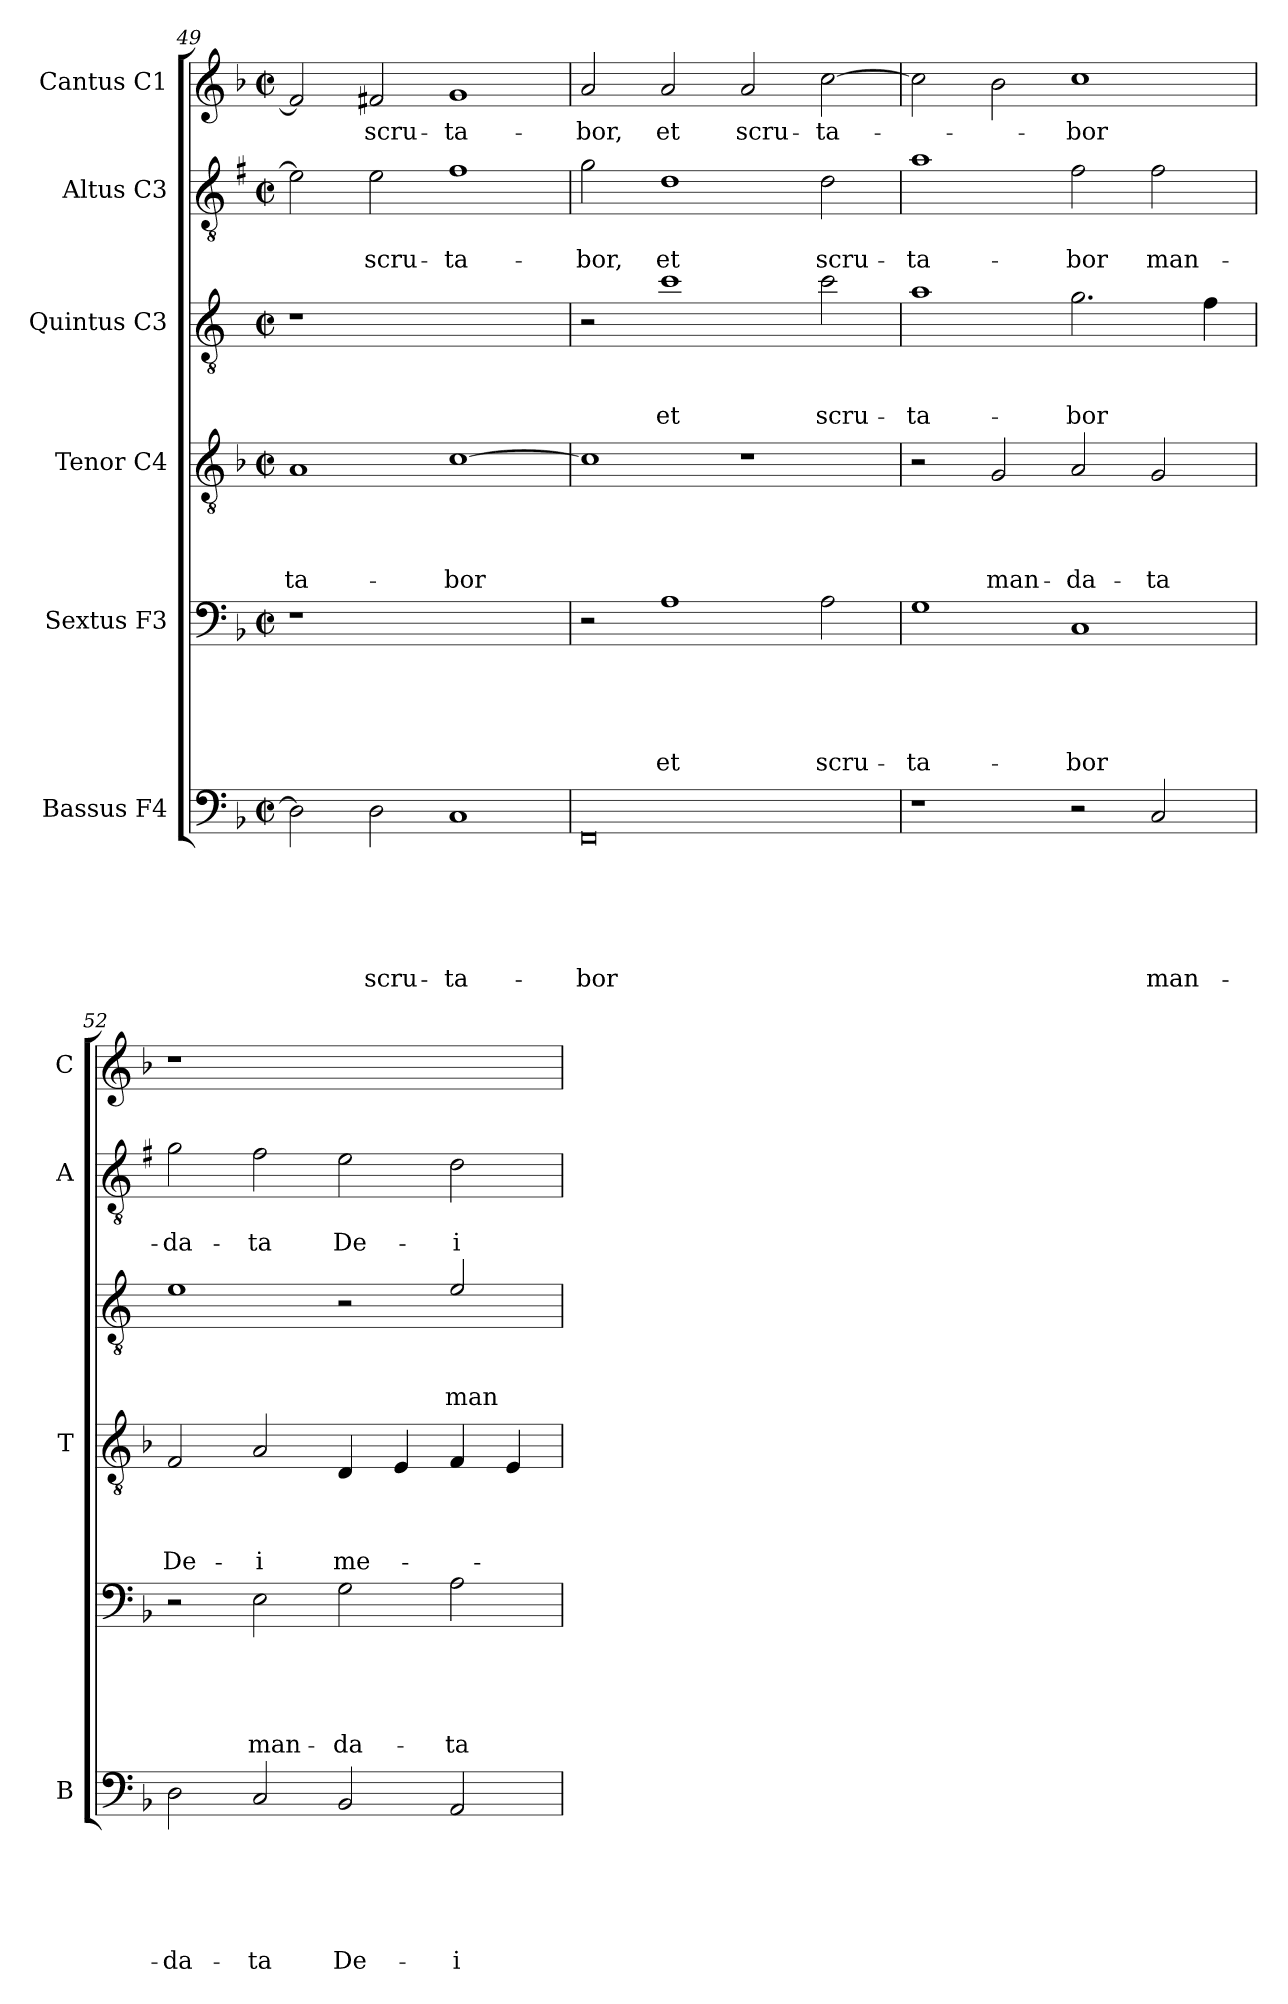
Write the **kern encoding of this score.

**kern	**text	**text	**text	**text	**text	**text	**kern	**text	**text	**text	**text	**text	**kern	**text	**text	**text	**text	**kern	**text	**text	**text	**kern	**text	**text	**kern	**text
*part6	*part6	*part6	*part6	*part6	*part6	*part6	*part5	*part5	*part5	*part5	*part5	*part5	*part4	*part4	*part4	*part4	*part4	*part3	*part3	*part3	*part3	*part2	*part2	*part2	*part1	*part1
*staff6	*staff6	*staff6	*staff6	*staff6	*staff6	*staff6	*staff5	*staff5	*staff5	*staff5	*staff5	*staff5	*staff4	*staff4	*staff4	*staff4	*staff4	*staff3	*staff3	*staff3	*staff3	*staff2	*staff2	*staff2	*staff1	*staff1
*I"Bassus F4	*	*	*	*	*	*	*I"Sextus F3	*	*	*	*	*	*I"Tenor C4	*	*	*	*	*I"Quintus C3	*	*	*	*I"Altus C3	*	*	*I"Cantus C1	*
*I'B	*	*	*	*	*	*	*	*	*	*	*	*	*I'T	*	*	*	*	*	*	*	*	*I'A	*	*	*I'C	*
*clefF4	*	*	*	*	*	*	*clefF4	*	*	*	*	*	*clefGv2	*	*	*	*	*clefGv2	*	*	*	*clefGv2	*	*	*clefG2	*
*	*	*	*	*	*	*	*	*	*	*	*	*	*	*	*	*	*	*ITrd4c7	*	*	*	*ITrd1c2	*	*	*	*
*k[b-]	*	*	*	*	*	*	*k[b-]	*	*	*	*	*	*k[b-]	*	*	*	*	*k[b-]	*	*	*	*k[b-]	*	*	*k[b-]	*
*F:	*	*	*	*	*	*	*F:	*	*	*	*	*	*F:	*	*	*	*	*F:	*	*	*	*F:	*	*	*F:	*
*M2/2	*	*	*	*	*	*	*M2/2	*	*	*	*	*	*M2/2	*	*	*	*	*M2/2	*	*	*	*M2/2	*	*	*M2/2	*
*met(c|)	*	*	*	*	*	*	*met(c|)	*	*	*	*	*	*met(c|)	*	*	*	*	*met(c|)	*	*	*	*met(c|)	*	*	*met(c|)	*
=49	=49	=49	=49	=49	=49	=49	=49	=49	=49	=49	=49	=49	=49	=49	=49	=49	=49	=49	=49	=49	=49	=49	=49	=49	=49	=49
!	!	!	!	!	!	!	!	!	!	!	!	!	!	!	!	!	!LO:LY:b	!	!	!	!	!	!	!	!	!
2D\]	.	.	.	.	.	.	1r	.	.	.	.	.	1A	.	.	.	-ta-	1r	.	.	.	2d\]	.	.	2f#/]	.
!	!	!	!	!	!	!LO:LY:b	!	!	!	!	!	!	!	!	!	!	!	!	!	!	!	!	!	!LO:LY:b	!	!LO:LY:b
2D\	.	.	.	.	.	scru-	.	.	.	.	.	.	.	.	.	.	.	.	.	.	.	2d\	.	scru-	2f#X/	scru-
!	!	!	!	!	!	!LO:LY:b	!	!	!	!	!	!	!	!	!	!	!LO:LY:b	!	!	!	!	!	!	!LO:LY:b	!	!LO:LY:b
1C	.	.	.	.	.	-ta-	1ryy	.	.	.	.	.	[1c	.	.	.	-bor	1ryy	.	.	.	1e	.	-ta-	1g	-ta-
!!LO:LB:g=z
=50	=50	=50	=50	=50	=50	=50	=50	=50	=50	=50	=50	=50	=50	=50	=50	=50	=50	=50	=50	=50	=50	=50	=50	=50	=50	=50
!	!	!	!	!	!	!LO:LY:b	!	!	!	!	!	!	!	!	!	!	!	!	!	!	!	!	!	!LO:LY:b	!	!LO:LY:b
0FF	.	.	.	.	.	-bor	2r	.	.	.	.	.	1c]	.	.	.	.	2r	.	.	.	2f\	.	-bor,	2a/	-bor,
!	!	!	!	!	!	!	!	!	!	!	!	!LO:LY:b	!	!	!	!	!	!	!	!	!LO:LY:b	!	!	!LO:LY:b	!	!LO:LY:b
.	.	.	.	.	.	.	1A	.	.	.	.	et	.	.	.	.	.	1f	.	.	et	1c	.	et	2a/	et
!	!	!	!	!	!	!	!	!	!	!	!	!	!	!	!	!	!	!	!	!	!	!	!	!	!	!LO:LY:b
.	.	.	.	.	.	.	.	.	.	.	.	.	1r	.	.	.	.	.	.	.	.	.	.	.	2a/	scru-
!	!	!	!	!	!	!	!	!	!	!	!	!LO:LY:b	!	!	!	!	!	!	!	!	!LO:LY:b	!	!	!LO:LY:b	!	!LO:LY:b
.	.	.	.	.	.	.	2A\	.	.	.	.	scru-	.	.	.	.	.	2f\	.	.	scru-	2c\	.	scru-	[2cc\	-ta-
=51	=51	=51	=51	=51	=51	=51	=51	=51	=51	=51	=51	=51	=51	=51	=51	=51	=51	=51	=51	=51	=51	=51	=51	=51	=51	=51
!	!	!	!	!	!	!	!	!	!	!	!	!LO:LY:b	!	!	!	!	!	!	!	!	!LO:LY:b	!	!	!LO:LY:b	!	!
1r	.	.	.	.	.	.	1G	.	.	.	.	-ta-	2r	.	.	.	.	1d	.	.	-ta-	1g	.	-ta-	2cc\]	.
!	!	!	!	!	!	!	!	!	!	!	!	!	!	!	!	!	!LO:LY:b	!	!	!	!	!	!	!	!	!
.	.	.	.	.	.	.	.	.	.	.	.	.	2G/	.	.	.	man-	.	.	.	.	.	.	.	2b-\	.
!	!	!	!	!	!	!	!	!	!	!	!	!LO:LY:b	!	!	!	!	!LO:LY:b	!	!	!	!LO:LY:b	!	!	!LO:LY:b	!	!LO:LY:b
2r	.	.	.	.	.	.	1C	.	.	.	.	-bor	2A/	.	.	.	-da-	2.c\	.	.	-bor	2e\	.	-bor	1cc	-bor
!	!	!	!	!	!	!LO:LY:b	!	!	!	!	!	!	!	!	!	!	!LO:LY:b	!	!	!	!	!	!	!LO:LY:b	!	!
2C/	.	.	.	.	.	man-	.	.	.	.	.	.	2G/	.	.	.	-ta	.	.	.	.	2e\	.	man-	.	.
.	.	.	.	.	.	.	.	.	.	.	.	.	.	.	.	.	.	4B-\	.	.	.	.	.	.	.	.
=52	=52	=52	=52	=52	=52	=52	=52	=52	=52	=52	=52	=52	=52	=52	=52	=52	=52	=52	=52	=52	=52	=52	=52	=52	=52	=52
!	!	!	!	!	!	!LO:LY:b	!	!	!	!	!	!	!	!	!	!	!LO:LY:b	!	!	!	!	!	!	!LO:LY:b	!	!
2D\	.	.	.	.	.	-da-	2r	.	.	.	.	.	2F/	.	.	.	De-	1A	.	.	.	2f\	.	-da-	1r	.
!	!	!	!	!	!	!LO:LY:b	!	!	!	!	!	!LO:LY:b	!	!	!	!	!LO:LY:b	!	!	!	!	!	!	!LO:LY:b	!	!
2C/	.	.	.	.	.	-ta	2E\	.	.	.	.	man-	2A/	.	.	.	-i	.	.	.	.	2e\	.	-ta	.	.
!	!	!	!	!	!	!LO:LY:b	!	!	!	!	!	!LO:LY:b	!	!	!	!	!LO:LY:b	!	!	!	!	!	!	!LO:LY:b	!	!
2BB-/	.	.	.	.	.	De-	2G\	.	.	.	.	-da-	4D/	.	.	.	me-	2r	.	.	.	2d\	.	De-	1ryy	.
.	.	.	.	.	.	.	.	.	.	.	.	.	4E/	.	.	.	.	.	.	.	.	.	.	.	.	.
!	!	!	!	!	!	!LO:LY:b	!	!	!	!	!	!LO:LY:b	!	!	!	!	!	!	!	!	!LO:LY:b	!	!	!LO:LY:b	!	!
2AA/	.	.	.	.	.	-i	2A\	.	.	.	.	-ta	4F/	.	.	.	.	2A/	.	.	man-	2c\	.	-i	.	.
.	.	.	.	.	.	.	.	.	.	.	.	.	4E/	.	.	.	.	.	.	.	.	.	.	.	.	.
=	=	=	=	=	=	=	=	=	=	=	=	=	=	=	=	=	=	=	=	=	=	=	=	=	=	=
*-	*-	*-	*-	*-	*-	*-	*-	*-	*-	*-	*-	*-	*-	*-	*-	*-	*-	*-	*-	*-	*-	*-	*-	*-	*-	*-
